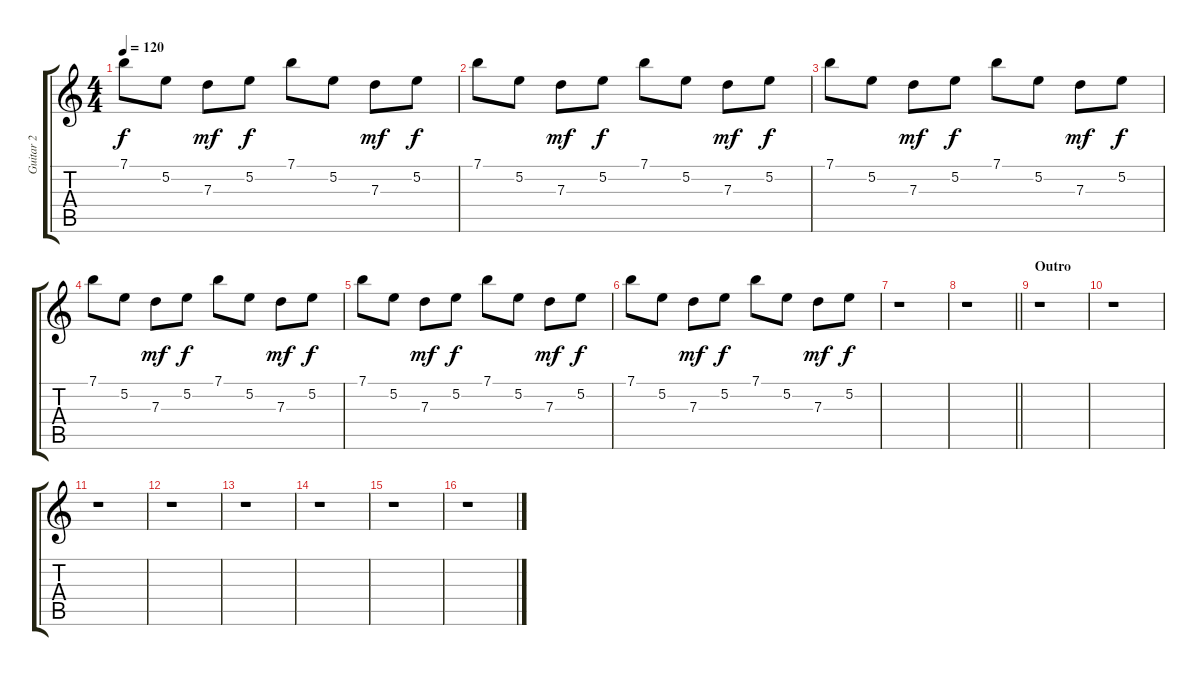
\track ("Guitar 2" "Guitar 2") {instrument electricguitarjazz}
\staff {score tabs}
\tuning (E4 B3 G3 D3 A2 E2) {hide}
\ts (4 4)
\tempo 120
\clef g2
\ks c
7.1.8{dy f} 5.2.8 7.3.8{dy mf} 5.2.8{dy f} 7.1.8 5.2.8 7.3.8{dy mf} 5.2.8{dy f} |
7.1.8 5.2.8 7.3.8{dy mf} 5.2.8{dy f} 7.1.8 5.2.8 7.3.8{dy mf} 5.2.8{dy f} |
7.1.8 5.2.8 7.3.8{dy mf} 5.2.8{dy f} 7.1.8 5.2.8 7.3.8{dy mf} 5.2.8{dy f} |
7.1.8 5.2.8 7.3.8{dy mf} 5.2.8{dy f} 7.1.8 5.2.8 7.3.8{dy mf} 5.2.8{dy f} |
7.1.8 5.2.8 7.3.8{dy mf} 5.2.8{dy f} 7.1.8 5.2.8 7.3.8{dy mf} 5.2.8{dy f} |
7.1.8 5.2.8 7.3.8{dy mf} 5.2.8{dy f} 7.1.8 5.2.8 7.3.8{dy mf} 5.2.8{dy f} |
r.1 |
\barLineRight lightlight
r.1 |
\section ("" "Outro")
r.1 |
r.1 |
r.1 |
r.1 |
r.1 |
r.1 |
r.1 |
r.1
